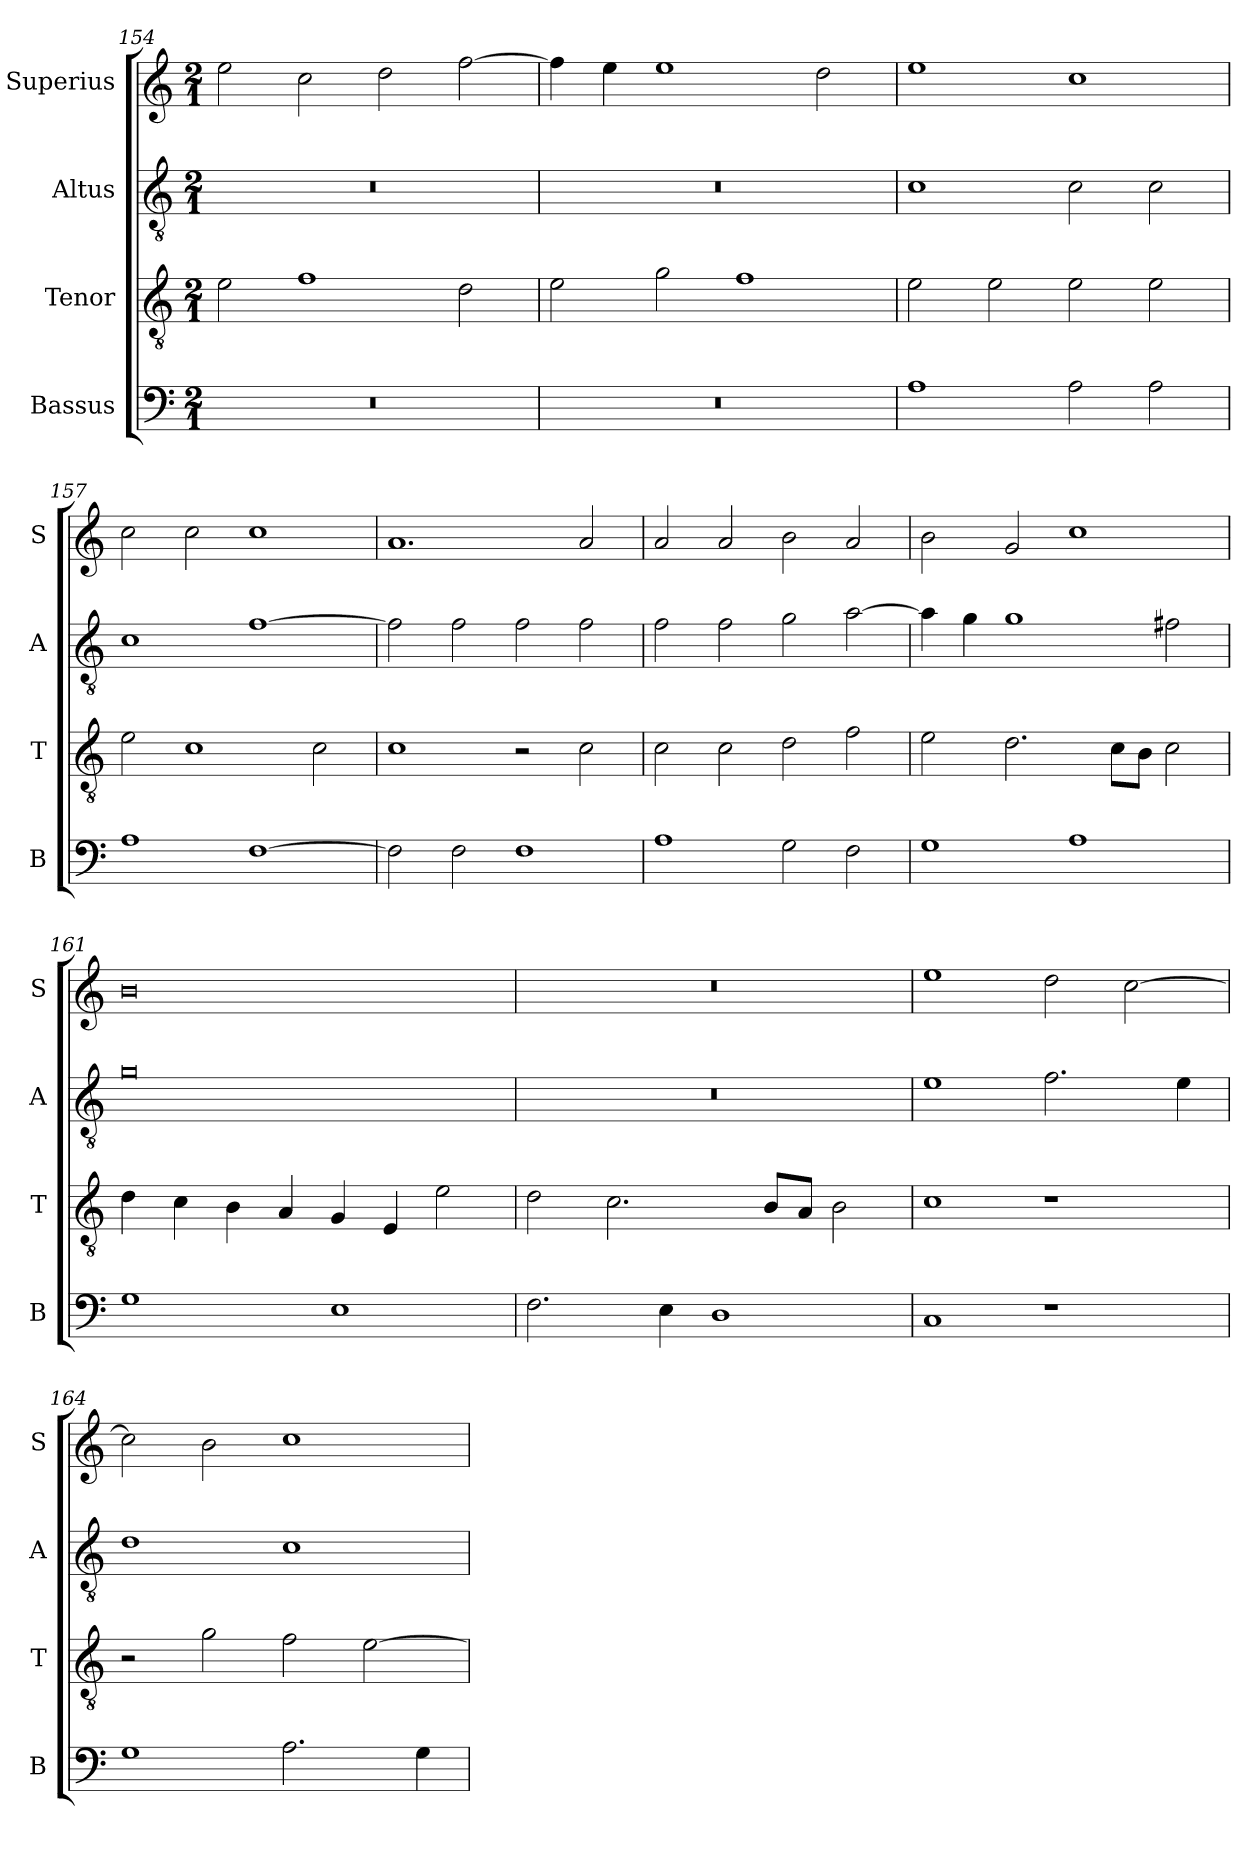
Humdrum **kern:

**kern	**kern	**kern	**kern
*part4	*part3	*part2	*part1
*staff4	*staff3	*staff2	*staff1
*I"Bassus	*I"Tenor	*I"Altus	*I"Superius
*I'B	*I'T	*I'A	*I'S
*clefF4	*clefGv2	*clefGv2	*clefG2
*k[]	*k[]	*k[]	*k[]
*C:	*C:	*C:	*C:
*M2/1	*M2/1	*M2/1	*M2/1
=154	=154	=154	=154
0r	2e	0r	2ee
.	1f	.	2cc
.	.	.	2dd
.	2d	.	[2ff
=155	=155	=155	=155
0r	2e	0r	4ff]
.	.	.	4ee
.	2g	.	1ee
.	1f	.	.
.	.	.	2dd
=156	=156	=156	=156
1A	2e	1c	1ee
.	2e	.	.
2A	2e	2c	1cc
2A	2e	2c	.
=157	=157	=157	=157
1A	2e	1c	2cc
.	1c	.	2cc
[1F	.	[1f	1cc
.	2c	.	.
=158	=158	=158	=158
2F]	1c	2f]	1.a
2F	.	2f	.
1F	2r	2f	.
.	2c	2f	2a
=159	=159	=159	=159
1A	2c	2f	2a
.	2c	2f	2a
2G	2d	2g	2b
2F	2f	[2a	2a
=160	=160	=160	=160
1G	2e	4a]	2b
.	.	4g	.
.	2.d	1g	2g
1A	.	.	1cc
.	8cL	.	.
.	8BJ	.	.
.	2c	2f#X	.
=161	=161	=161	=161
1G	4d	0g	0b
.	4c	.	.
.	4B	.	.
.	4A	.	.
1E	4G	.	.
.	4E	.	.
.	2e	.	.
=162	=162	=162	=162
2.F	2d	0r	0r
.	2.c	.	.
4E	.	.	.
1D	.	.	.
.	8BL	.	.
.	8AJ	.	.
.	2B	.	.
=163	=163	=163	=163
1C	1c	1e	1ee
1r	1r	2.f	2dd
.	.	.	[2cc
.	.	4e	.
=164	=164	=164	=164
1G	2r	1d	2cc]
.	2g	.	2b
2.A	2f	1c	1cc
.	[2e	.	.
4G	.	.	.
=	=	=	=
*-	*-	*-	*-
